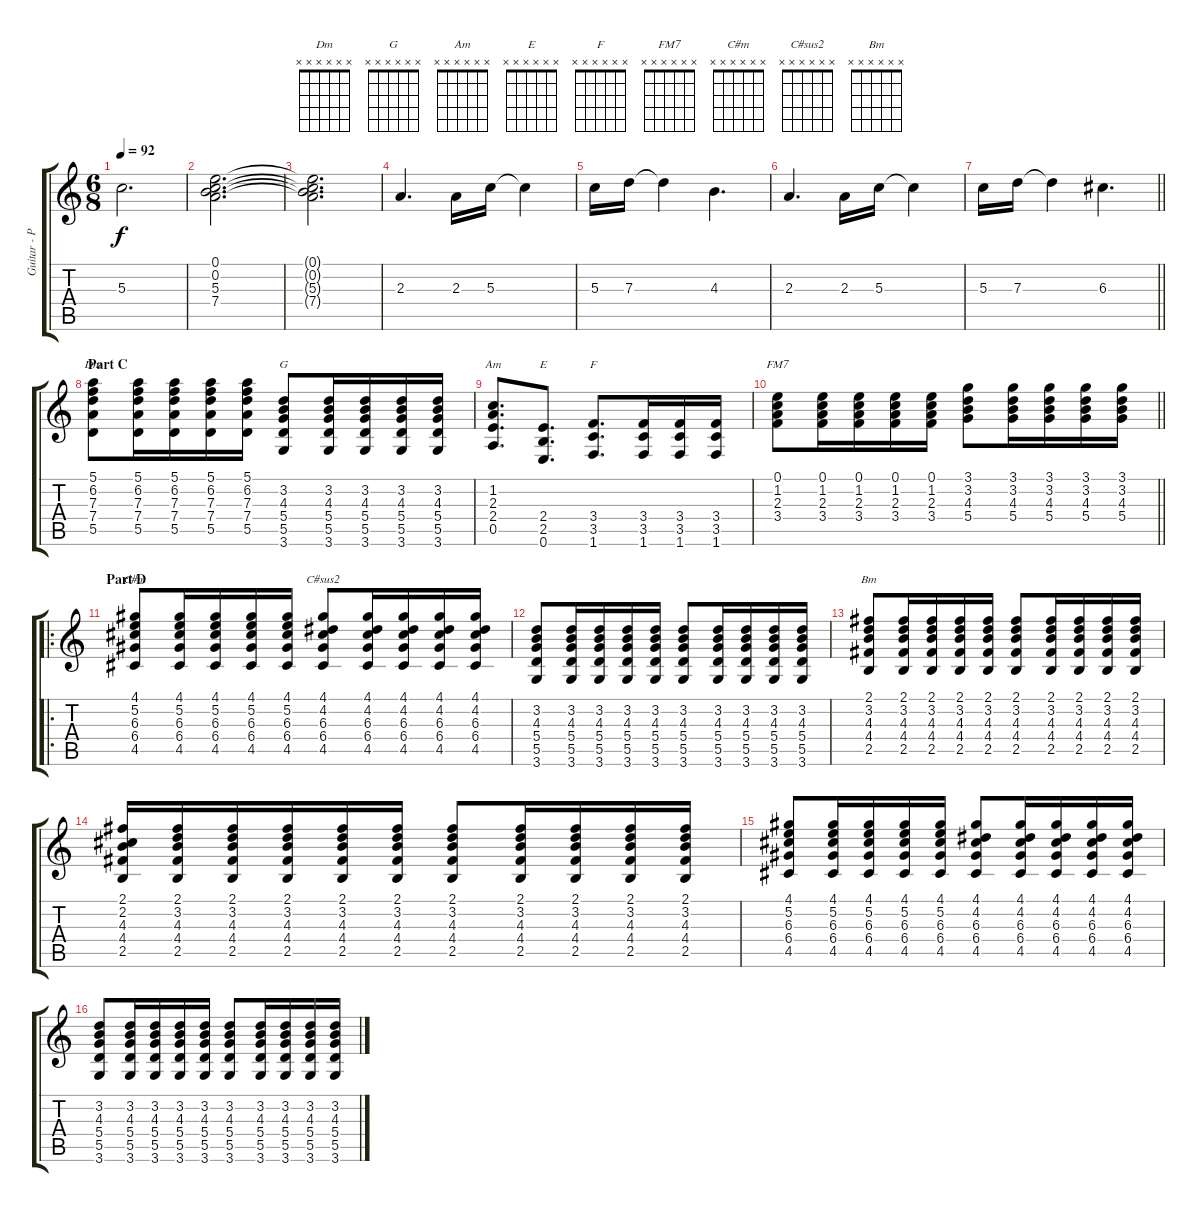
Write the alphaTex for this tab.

\track ("Guitar - Peter Lindgren" "Guitar - P") {instrument distortionguitar}
\staff {score tabs}
\tuning (E4 B3 G3 D3 A2 E2) {hide}
\chord ("Dm" x x x x x x)
\chord ("G" x x x x x x)
\chord ("Am" x x x x x x)
\chord ("E" x x x x x x)
\chord ("F" x x x x x x)
\chord ("FM7" x x x x x x)
\chord ("C#m" x x x x x x)
\chord ("C#sus2" x x x x x x)
\chord ("Bm" x x x x x x)
\ts (6 8)
\tempo 92
\clef g2
\ks aminor
5.3{t}.2{d dy f} |
(0.1 0.2 5.3 7.4).2{d} |
(0.1{t} 0.2{t} 5.3{t} 7.4{t}).2{d} |
2.3.4{d} 2.3.16 5.3.16 5.3{t}.4 |
5.3.16 7.3.16 7.3{t}.4 4.3.4{d} |
2.3.4{d} 2.3.16 5.3.16 5.3{t}.4 |
\barLineRight lightlight
5.3.16 7.3.16 7.3{t}.4 6.3.4{d} |
\section ("" "Part C")
(5.1 6.2 7.3 7.4 5.5).8{ch "Dm"} (5.1 6.2 7.3 7.4 5.5).16 (5.1 6.2 7.3 7.4 5.5).16 (5.1 6.2 7.3 7.4 5.5).16 (5.1 6.2 7.3 7.4 5.5).16 (3.2 4.3 5.4 5.5 3.6).8{ch "G"} (3.2 4.3 5.4 5.5 3.6).16 (3.2 4.3 5.4 5.5 3.6).16 (3.2 4.3 5.4 5.5 3.6).16 (3.2 4.3 5.4 5.5 3.6).16 |
(1.2 2.3 2.4 0.5).8{d ch "Am"} (2.4 2.5 0.6).8{d ch "E"} (3.4 3.5 1.6).8{d ch "F"} (3.4 3.5 1.6).16 (3.4 3.5 1.6).16 (3.4 3.5 1.6).16 |
\barLineRight lightlight
(0.1 1.2 2.3 3.4).8{ch "FM7"} (0.1 1.2 2.3 3.4).16 (0.1 1.2 2.3 3.4).16 (0.1 1.2 2.3 3.4).16 (0.1 1.2 2.3 3.4).16 (3.1 3.2 4.3 5.4).8 (3.1 3.2 4.3 5.4).16 (3.1 3.2 4.3 5.4).16 (3.1 3.2 4.3 5.4).16 (3.1 3.2 4.3 5.4).16 |
\ro
\section ("" "Part D")
(4.1 5.2 6.3 6.4 4.5).8{ch "C#m"} (4.1 5.2 6.3 6.4 4.5).16 (4.1 5.2 6.3 6.4 4.5).16 (4.1 5.2 6.3 6.4 4.5).16 (4.1 5.2 6.3 6.4 4.5).16 (4.1 4.2 6.3 6.4 4.5).8{ch "C#sus2"} (4.1 4.2 6.3 6.4 4.5).16 (4.1 4.2 6.3 6.4 4.5).16 (4.1 4.2 6.3 6.4 4.5).16 (4.1 4.2 6.3 6.4 4.5).16 |
(3.2 4.3 5.4 5.5 3.6).8 (3.2 4.3 5.4 5.5 3.6).16 (3.2 4.3 5.4 5.5 3.6).16 (3.2 4.3 5.4 5.5 3.6).16 (3.2 4.3 5.4 5.5 3.6).16 (3.2 4.3 5.4 5.5 3.6).8 (3.2 4.3 5.4 5.5 3.6).16 (3.2 4.3 5.4 5.5 3.6).16 (3.2 4.3 5.4 5.5 3.6).16 (3.2 4.3 5.4 5.5 3.6).16 |
(2.1 3.2 4.3 4.4 2.5).8{ch "Bm"} (2.1 3.2 4.3 4.4 2.5).16 (2.1 3.2 4.3 4.4 2.5).16 (2.1 3.2 4.3 4.4 2.5).16 (2.1 3.2 4.3 4.4 2.5).16 (2.1 3.2 4.3 4.4 2.5).8 (2.1 3.2 4.3 4.4 2.5).16 (2.1 3.2 4.3 4.4 2.5).16 (2.1 3.2 4.3 4.4 2.5).16 (2.1 3.2 4.3 4.4 2.5).16 |
(2.1 2.2 4.3 4.4 2.5).16 (2.1 3.2 4.3 4.4 2.5).16 (2.1 3.2 4.3 4.4 2.5).16 (2.1 3.2 4.3 4.4 2.5).16 (2.1 3.2 4.3 4.4 2.5).16 (2.1 3.2 4.3 4.4 2.5).16 (2.1 3.2 4.3 4.4 2.5).8 (2.1 3.2 4.3 4.4 2.5).16 (2.1 3.2 4.3 4.4 2.5).16 (2.1 3.2 4.3 4.4 2.5).16 (2.1 3.2 4.3 4.4 2.5).16 |
(4.1 5.2 6.3 6.4 4.5).8 (4.1 5.2 6.3 6.4 4.5).16 (4.1 5.2 6.3 6.4 4.5).16 (4.1 5.2 6.3 6.4 4.5).16 (4.1 5.2 6.3 6.4 4.5).16 (4.1 4.2 6.3 6.4 4.5).8 (4.1 4.2 6.3 6.4 4.5).16 (4.1 4.2 6.3 6.4 4.5).16 (4.1 4.2 6.3 6.4 4.5).16 (4.1 4.2 6.3 6.4 4.5).16 |
(3.2 4.3 5.4 5.5 3.6).8 (3.2 4.3 5.4 5.5 3.6).16 (3.2 4.3 5.4 5.5 3.6).16 (3.2 4.3 5.4 5.5 3.6).16 (3.2 4.3 5.4 5.5 3.6).16 (3.2 4.3 5.4 5.5 3.6).8 (3.2 4.3 5.4 5.5 3.6).16 (3.2 4.3 5.4 5.5 3.6).16 (3.2 4.3 5.4 5.5 3.6).16 (3.2 4.3 5.4 5.5 3.6).16
